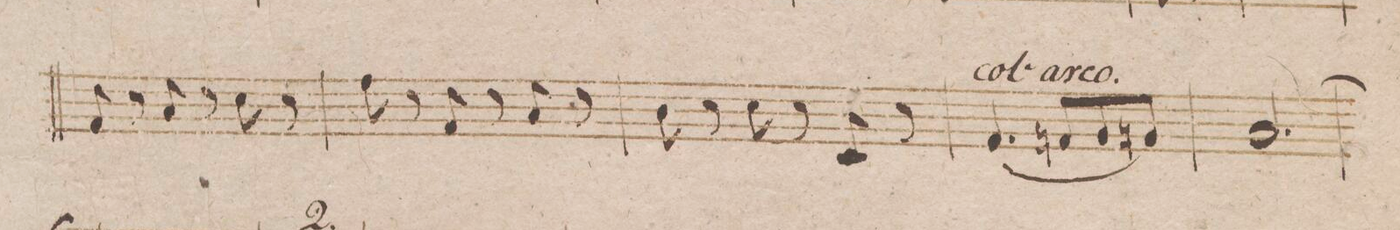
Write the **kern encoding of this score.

**kern	**dynam
*I"Violoncello et Baſso.	*
*clefF4	*
*k[b-e-a-d-]	*
*met(c|)	*
*M3/4	*
8AA-/	.
8r	.
8C/	.
8r	.
8E-\	.
8r	.
=104	=104
8A-\	.
8r	.
8AA-/	.
8r	.
8C/	.
8r	.
=105	=105
8D-\	.
8r	.
8E-\	.
8r	.
8EE-/	.
8r	.
=106	=106
(4.AA-/	.
8AAn/L	.
8BB-/	.
8BBn/J)	.
=107	=107
[>2.C/	.
=108	=108
*-	*-
